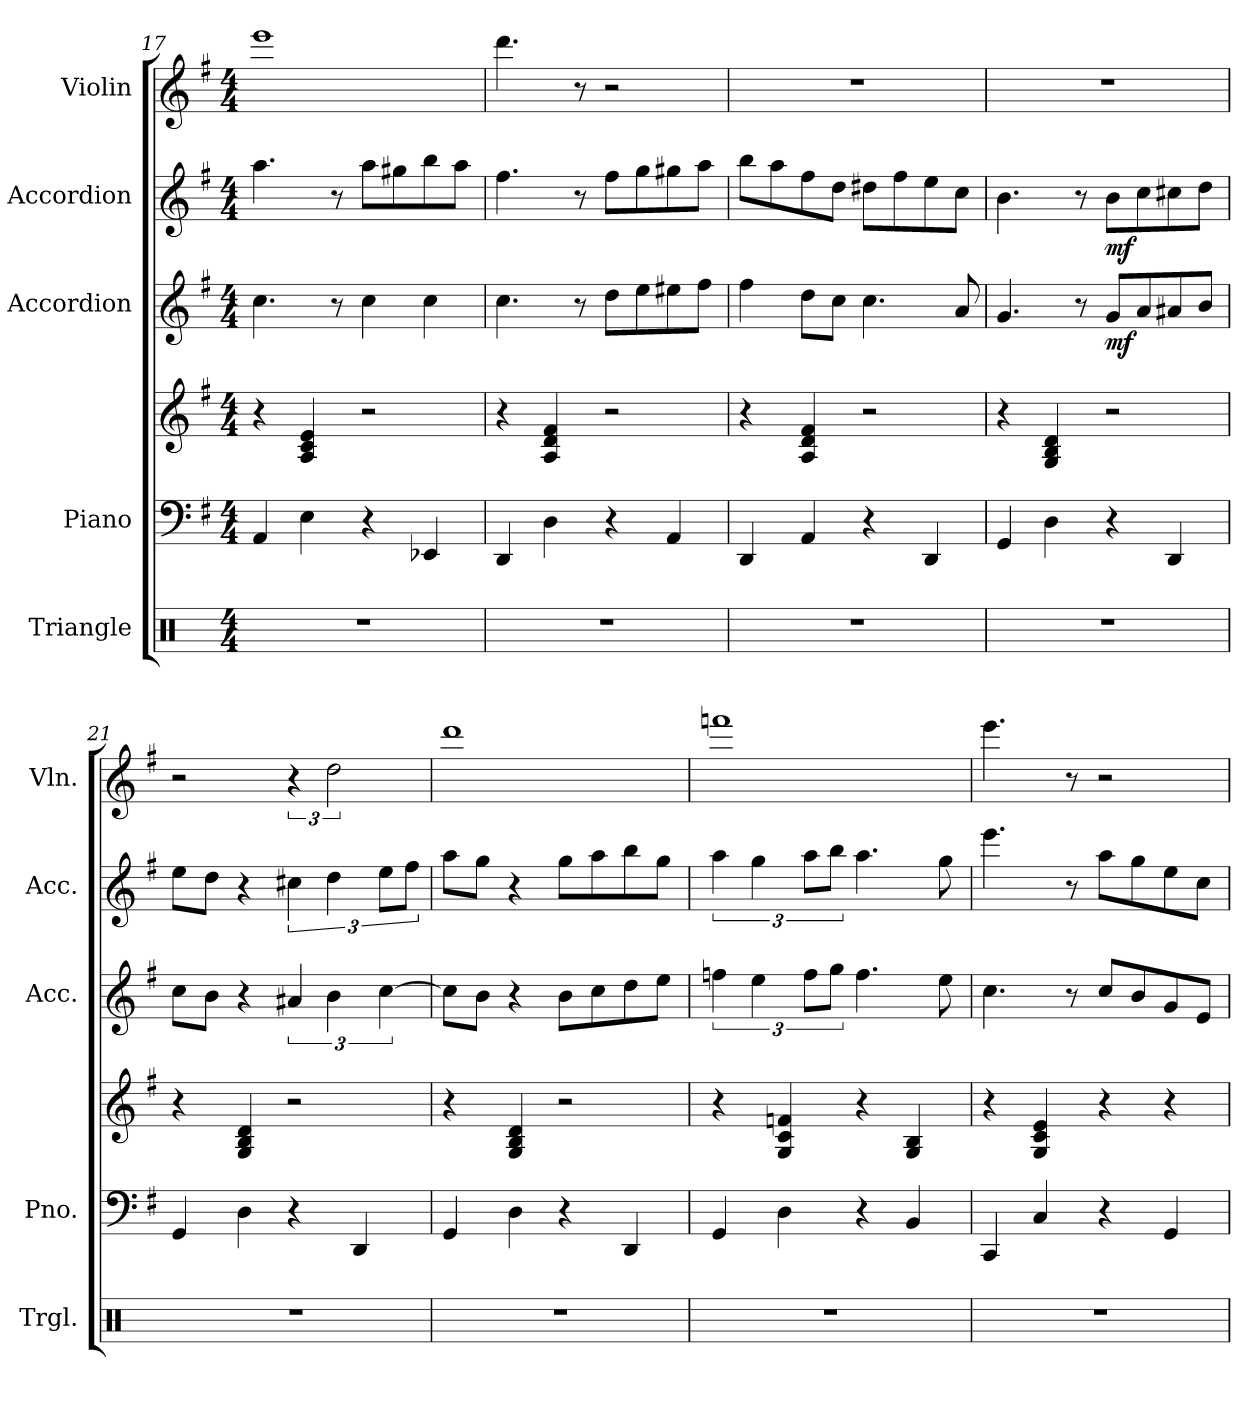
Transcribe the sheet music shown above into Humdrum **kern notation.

**kern	**kern	**kern	**kern	**dynam	**kern	**dynam	**kern
*part5	*part4	*part4	*part3	*part3	*part2	*part2	*part1
*staff6	*staff5	*staff4	*staff3	*staff3	*staff2	*staff2	*staff1
*I"Triangle	*I"Piano	*	*I"Accordion	*	*I"Accordion	*	*I"Violin
*I'Trgl.	*I'Pno.	*	*I'Acc.	*	*I'Acc.	*	*I'Vln.
*clefX	*clefF4	*clefG2	*clefG2	*	*clefG2	*	*clefG2
*k[]	*k[f#]	*k[f#]	*k[f#]	*	*k[f#]	*	*k[f#]
*M4/4	*M4/4	*M4/4	*M4/4	*	*M4/4	*	*M4/4
=17	=17	=17	=17	=17	=17	=17	=17
1r	4AA/	4r	4.cc\	.	4.aa\	.	1eee
.	4E\	4A/ 4c/ 4e/	.	.	.	.	.
.	.	.	8r	.	8r	.	.
.	4r	2r	4cc\	.	8aa\L	.	.
.	.	.	.	.	8gg#X\	.	.
.	4EE-X/	.	4cc\	.	8bb\	.	.
.	.	.	.	.	8aa\J	.	.
=18	=18	=18	=18	=18	=18	=18	=18
1r	4DD/	4r	4.cc\	.	4.ff#\	.	4.ddd\
.	4D\	4A/ 4d/ 4f#/	.	.	.	.	.
.	.	.	8r	.	8r	.	8r
.	4r	2r	8dd\L	.	8ff#\L	.	2r
.	.	.	8ee\	.	8gg\	.	.
.	4AA/	.	8ee#X\	.	8gg#X\	.	.
.	.	.	8ff#\J	.	8aa\J	.	.
=19	=19	=19	=19	=19	=19	=19	=19
1r	4DD/	4r	4ff#\	.	8bb\L	.	1r
.	.	.	.	.	8aa\	.	.
.	4AA/	4A/ 4d/ 4f#/	8dd\L	.	8ff#\	.	.
.	.	.	8cc\J	.	8dd\J	.	.
.	4r	2r	4.cc\	.	8dd#X\L	.	.
.	.	.	.	.	8ff#\	.	.
.	4DD/	.	.	.	8ee\	.	.
.	.	.	8a/	.	8cc\J	.	.
=20	=20	=20	=20	=20	=20	=20	=20
1r	4GG/	4r	4.g/	.	4.b\	.	1r
.	4D\	4G/ 4B/ 4d/	.	.	.	.	.
.	.	.	8r	.	8r	.	.
!	!	!	!	!LO:DY:b	!	!LO:DY:b	!
.	4r	2r	8g/L	mf	8b\L	mf	.
.	.	.	8a/	.	8cc\	.	.
.	4DD/	.	8a#X/	.	8cc#X\	.	.
.	.	.	8b/J	.	8dd\J	.	.
!!LO:LB:g=z
=21	=21	=21	=21	=21	=21	=21	=21
1r	4GG/	4r	8cc\L	.	8ee\L	.	2r
.	.	.	8b\J	.	8dd\J	.	.
.	4D\	4G/ 4B/ 4d/	4r	.	4r	.	.
.	4r	2r	6a#X/	.	6cc#X\	.	6r
.	.	.	6b\	.	6dd\	.	3dd\
.	4DD/	.	.	.	.	.	.
.	.	.	[6cc\	.	12ee\L	.	.
.	.	.	.	.	12ff#\J	.	.
=22	=22	=22	=22	=22	=22	=22	=22
1r	4GG/	4r	8cc\L]	.	8aa\L	.	1ddd
.	.	.	8b\J	.	8gg\J	.	.
.	4D\	4G/ 4B/ 4d/	4r	.	4r	.	.
.	4r	2r	8b\L	.	8gg\L	.	.
.	.	.	8cc\	.	8aa\	.	.
.	4DD/	.	8dd\	.	8bb\	.	.
.	.	.	8ee\J	.	8gg\J	.	.
=23	=23	=23	=23	=23	=23	=23	=23
1r	4GG/	4r	6ffn\	.	6aa\	.	1fffn
.	.	.	6ee\	.	6gg\	.	.
.	4D\	4G/ 4c/ 4fn/	.	.	.	.	.
.	.	.	12ff\L	.	12aa\L	.	.
.	.	.	12gg\J	.	12bb\J	.	.
.	4r	4r	4.ff\	.	4.aa\	.	.
.	4BB/	4G/ 4B/	.	.	.	.	.
.	.	.	8ee\	.	8gg\	.	.
=24	=24	=24	=24	=24	=24	=24	=24
1r	4CC/	4r	4.cc\	.	4.eee\	.	4.eee\
.	4C/	4G/ 4c/ 4e/	.	.	.	.	.
.	.	.	8r	.	8r	.	8r
.	4r	4r	8cc/L	.	8aa\L	.	2r
.	.	.	8b/	.	8gg\	.	.
.	4GG/	4r	8g/	.	8ee\	.	.
.	.	.	8e/J	.	8cc\J	.	.
=	=	=	=	=	=	=	=
*-	*-	*-	*-	*-	*-	*-	*-
